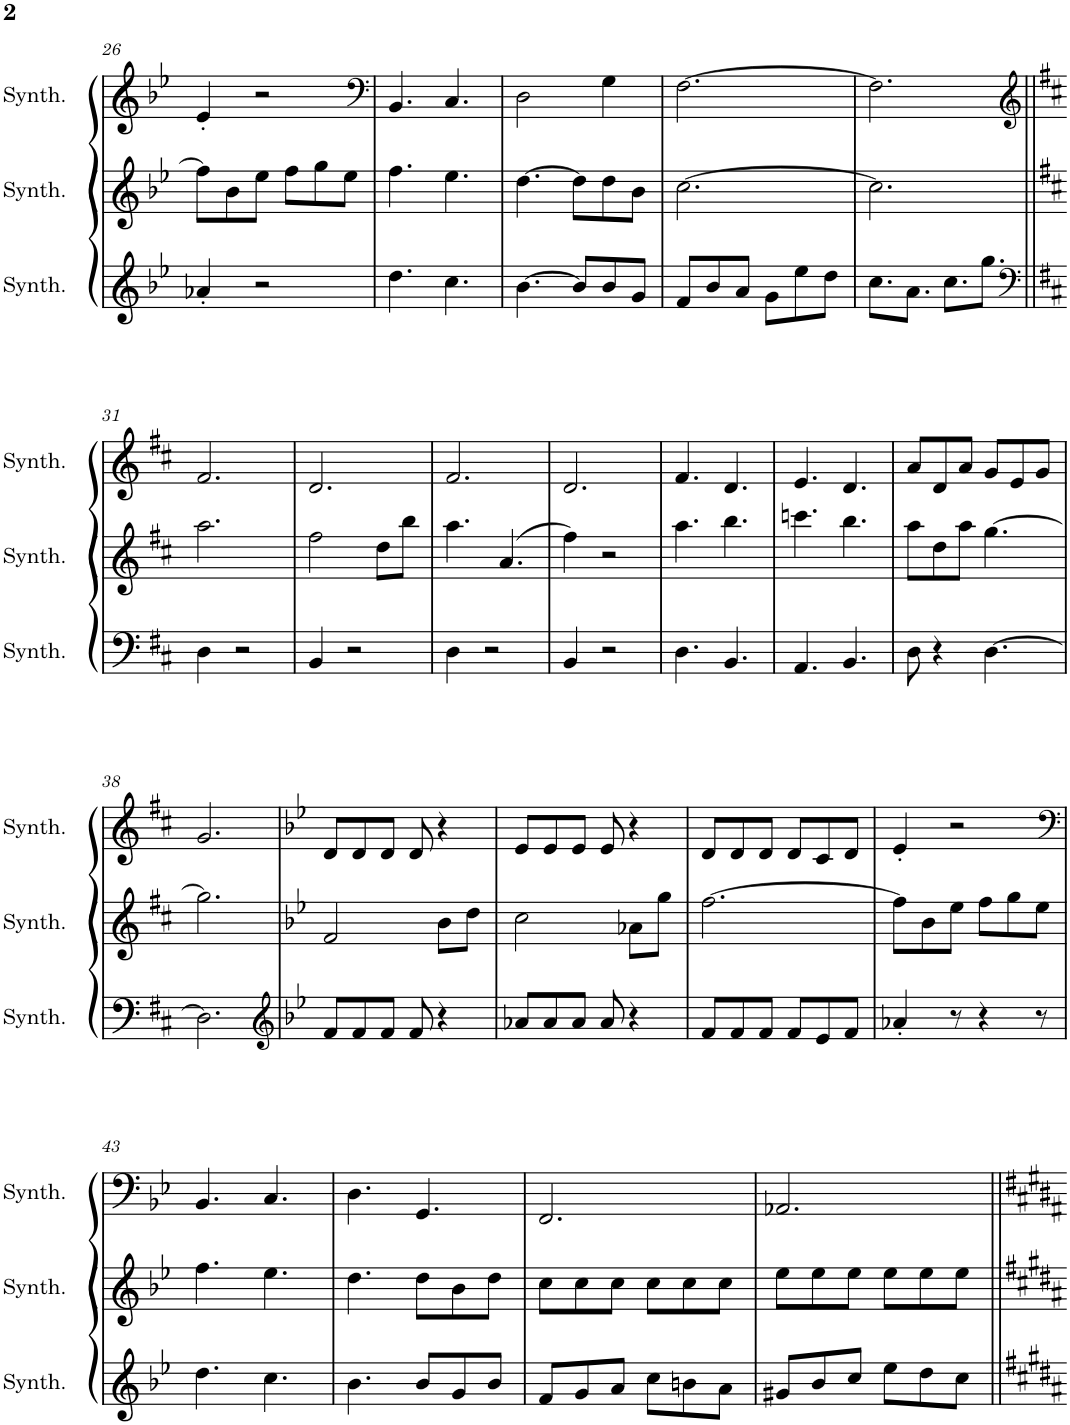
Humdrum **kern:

**kern	**kern	**kern
*part3	*part2	*part1
*staff3	*staff2	*staff1
*I"Square Synthesizer	*I"Square Synthesizer	*I"Square Synthesizer
*I'Synth.	*I'Synth.	*I'Synth.
!!LO:PB:g=z
*clefG2	*clefG2	*clefG2
*k[b-e-]	*k[b-e-]	*k[b-e-]
*M6/8	*M6/8	*M6/8
=26	=26	=26
4a-X'/	8ff\L]	4e-'/
.	8b-\	.
2r	8ee-\J	2r
.	8ff\L	.
.	8gg\	.
.	8ee-\J	.
=27	=27	=27
*	*	*clefF4
4.dd\	4.ff\	4.BB-/
4.cc\	4.ee-\	4.C/
=28	=28	=28
[4.b-\	[4.dd\	2D\
8b-/L]	8dd\L]	.
8b-/	8dd\	4G\
8g/J	8b-\J	.
=29	=29	=29
8f/L	[2.cc\	[2.F\
8b-/	.	.
8a/J	.	.
8g\L	.	.
8ee-\	.	.
8dd\J	.	.
=30	=30	=30
8.cc\L	2.cc\]	2.F\]
8.a\J	.	.
8.cc\L	.	.
8.gg\J	.	.
!!LO:LB:g=z
=31||	=31||	=31||
*clefF4	*	*clefG2
*k[f#c#]	*k[f#c#]	*k[f#c#]
4D\	2.aa\	2.f#/
2r	.	.
=32	=32	=32
4BB/	2ff#\	2.d/
2r	.	.
.	8dd\L	.
.	8bb\J	.
=33	=33	=33
4D\	4.aa\	2.f#/
2r	.	.
.	(4.a/	.
=34	=34	=34
4BB/	4ff#\)	2.d/
2r	2r	.
=35	=35	=35
4.D\	4.aa\	4.f#/
4.BB/	4.bb\	4.d/
=36	=36	=36
4.AA/	4.cccn\	4.e/
4.BB/	4.bb\	4.d/
=37	=37	=37
8D\	8aa\L	8a/L
4r	8dd\	8d/
.	8aa\J	8a/J
[4.D\	[4.gg\	8g/L
.	.	8e/
.	.	8g/J
!!LO:LB:g=z
=38	=38	=38
2.D\]	2.gg\]	2.g/
=39	=39	=39
*clefG2	*	*
*k[b-e-]	*k[b-e-]	*k[b-e-]
8f/L	2f/	8d/L
8f/	.	8d/
8f/J	.	8d/J
8f/	.	8d/
4r	8b-\L	4r
.	8dd\J	.
=40	=40	=40
8a-X/L	2cc\	8e-/L
8a-/	.	8e-/
8a-/J	.	8e-/J
8a-/	.	8e-/
4r	8a-X\L	4r
.	8gg\J	.
=41	=41	=41
8f/L	[2.ff\	8d/L
8f/	.	8d/
8f/J	.	8d/J
8f/L	.	8d/L
8e-/	.	8c/
8f/J	.	8d/J
=42	=42	=42
4a-X'/	8ff\L]	4e-'/
.	8b-\	.
8r	8ee-\J	2r
4r	8ff\L	.
.	8gg\	.
8r	8ee-\J	.
!!LO:LB:g=z
=43	=43	=43
*	*	*clefF4
4.dd\	4.ff\	4.BB-/
4.cc\	4.ee-\	4.C/
=44	=44	=44
4.b-\	4.dd\	4.D\
8b-/L	8dd\L	4.GG/
8g/	8b-\	.
8b-/J	8dd\J	.
=45	=45	=45
8f/L	8cc\L	2.FF/
8g/	8cc\	.
8a/J	8cc\J	.
8cc\L	8cc\L	.
8bn\	8cc\	.
8a\J	8cc\J	.
=46	=46	=46
8g#X/L	8ee-\L	2.AA-X/
8b-/	8ee-\	.
8cc/J	8ee-\J	.
8ee-\L	8ee-\L	.
8dd\	8ee-\	.
8cc\J	8ee-\J	.
=||	=||	=||
*-	*-	*-
